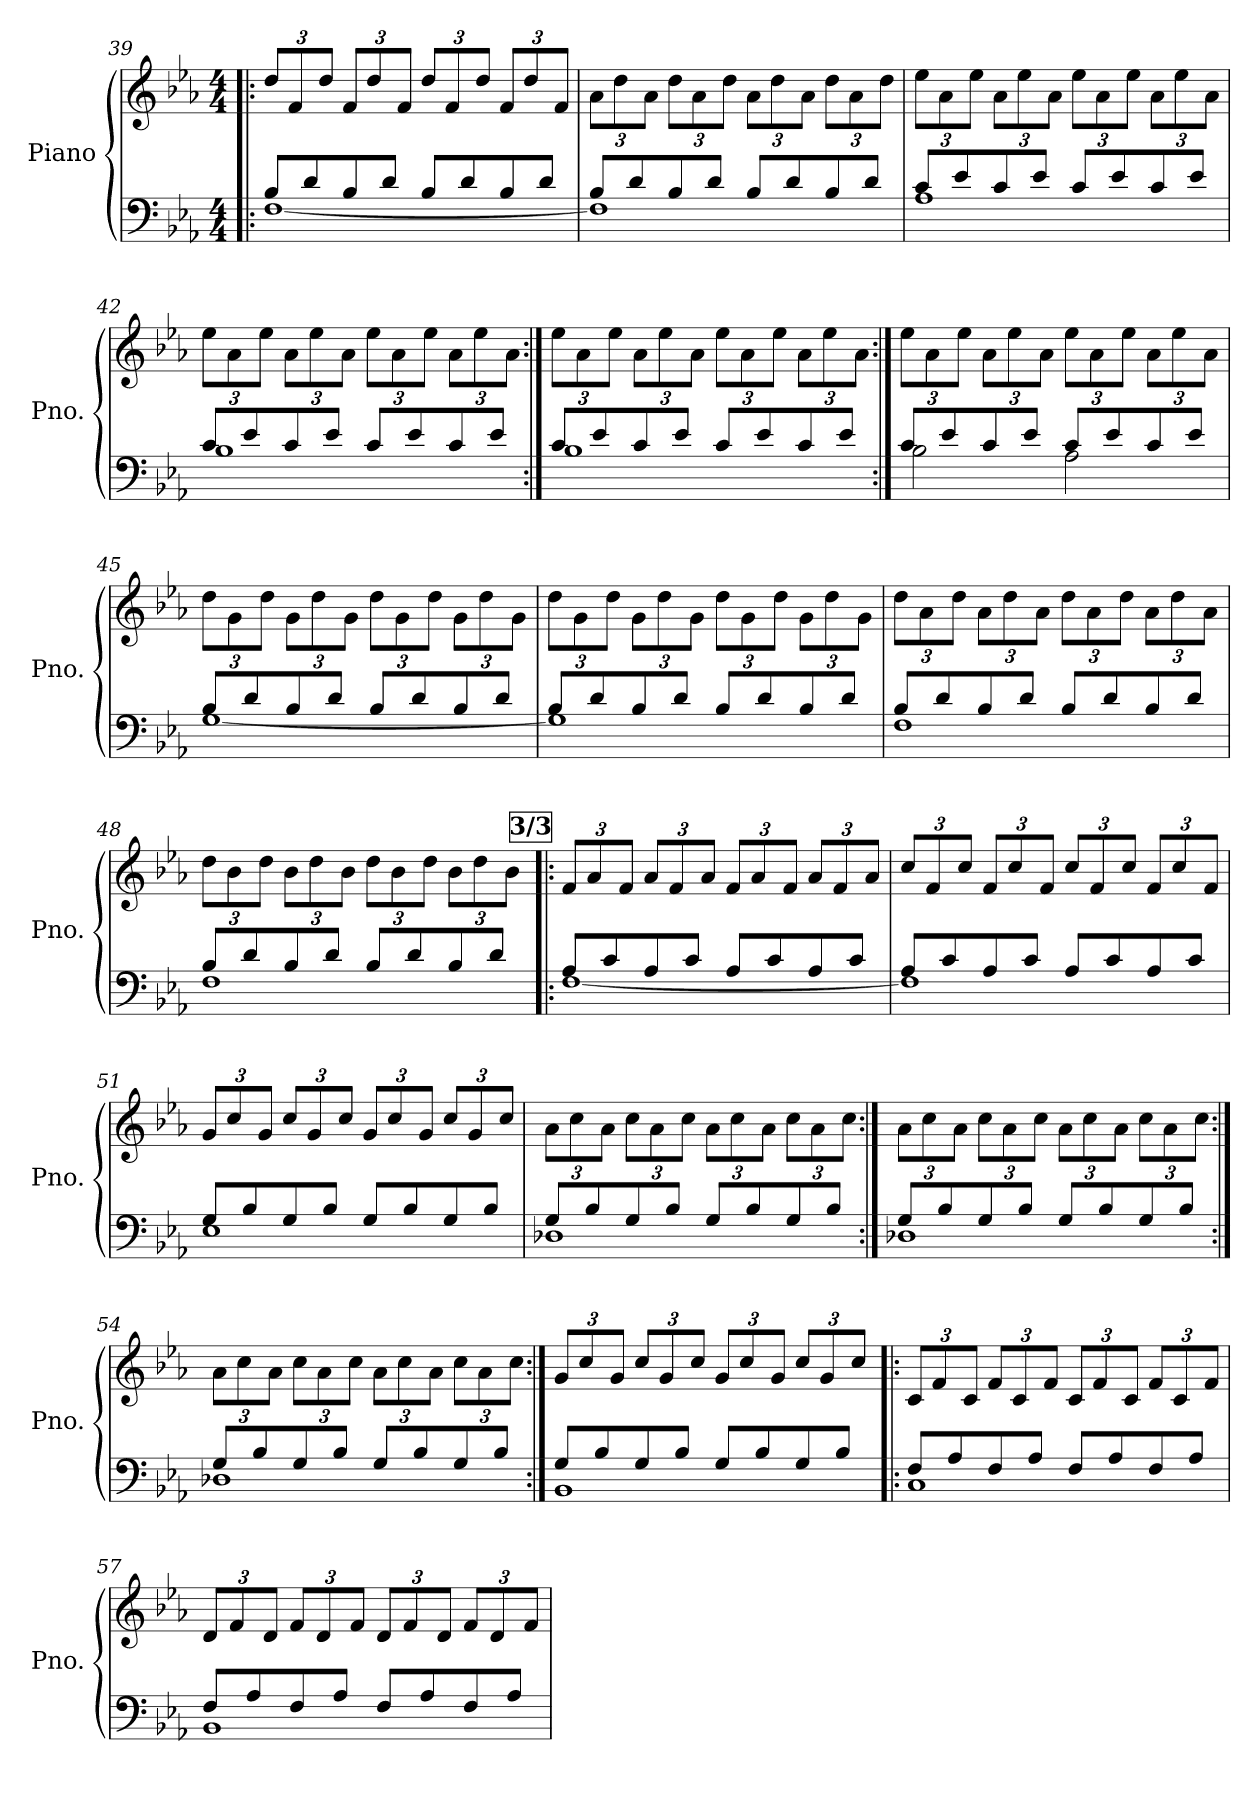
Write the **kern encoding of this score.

**kern	**kern
*part1	*part1
*staff2	*staff1
*I"Piano	*
*I'Pno.	*
*clefF4	*clefG2
*k[b-e-a-]	*k[b-e-a-]
*M4/4	*M4/4
=39!|:	=39!|:
*^	*
*	*	*Xbrackettup
8B-/L	[1F	12dd/L
.	.	12f/
8d/	.	.
.	.	12dd/J
8B-/	.	12f/L
.	.	12dd/
8d/J	.	.
.	.	12f/J
8B-/L	.	12dd/L
.	.	12f/
8d/	.	.
.	.	12dd/J
8B-/	.	12f/L
.	.	12dd/
8d/J	.	.
.	.	12f/J
=40	=40	=40
8B-/L	1F]	12a-\L
.	.	12dd\
8d/	.	.
.	.	12a-\J
8B-/	.	12dd\L
.	.	12a-\
8d/J	.	.
.	.	12dd\J
8B-/L	.	12a-\L
.	.	12dd\
8d/	.	.
.	.	12a-\J
8B-/	.	12dd\L
.	.	12a-\
8d/J	.	.
.	.	12dd\J
=41	=41	=41
8c/L	1A-	12ee-\L
.	.	12a-\
8e-/	.	.
.	.	12ee-\J
8c/	.	12a-\L
.	.	12ee-\
8e-/J	.	.
.	.	12a-\J
8c/L	.	12ee-\L
.	.	12a-\
8e-/	.	.
.	.	12ee-\J
8c/	.	12a-\L
.	.	12ee-\
8e-/J	.	.
.	.	12a-\J
=42	=42	=42
8c/L	1B-	12ee-\L
.	.	12a-\
8e-/	.	.
.	.	12ee-\J
8c/	.	12a-\L
.	.	12ee-\
8e-/J	.	.
.	.	12a-\J
8c/L	.	12ee-\L
.	.	12a-\
8e-/	.	.
.	.	12ee-\J
8c/	.	12a-\L
.	.	12ee-\
8e-/J	.	.
.	.	12a-\J
=43:|!	=43:|!	=43:|!
8c/L	1B-	12ee-\L
.	.	12a-\
8e-/	.	.
.	.	12ee-\J
8c/	.	12a-\L
.	.	12ee-\
8e-/J	.	.
.	.	12a-\J
8c/L	.	12ee-\L
.	.	12a-\
8e-/	.	.
.	.	12ee-\J
8c/	.	12a-\L
.	.	12ee-\
8e-/J	.	.
.	.	12a-\J
=44:|!	=44:|!	=44:|!
8c/L	2B-\	12ee-\L
.	.	12a-\
8e-/	.	.
.	.	12ee-\J
8c/	.	12a-\L
.	.	12ee-\
8e-/J	.	.
.	.	12a-\J
8c/L	2A-\	12ee-\L
.	.	12a-\
8e-/	.	.
.	.	12ee-\J
8c/	.	12a-\L
.	.	12ee-\
8e-/J	.	.
.	.	12a-\J
=45	=45	=45
8B-/L	[1G	12dd\L
.	.	12g\
8d/	.	.
.	.	12dd\J
8B-/	.	12g\L
.	.	12dd\
8d/J	.	.
.	.	12g\J
8B-/L	.	12dd\L
.	.	12g\
8d/	.	.
.	.	12dd\J
8B-/	.	12g\L
.	.	12dd\
8d/J	.	.
.	.	12g\J
=46	=46	=46
8B-/L	1G]	12dd\L
.	.	12g\
8d/	.	.
.	.	12dd\J
8B-/	.	12g\L
.	.	12dd\
8d/J	.	.
.	.	12g\J
8B-/L	.	12dd\L
.	.	12g\
8d/	.	.
.	.	12dd\J
8B-/	.	12g\L
.	.	12dd\
8d/J	.	.
.	.	12g\J
=47	=47	=47
8B-/L	1F	12dd\L
.	.	12a-\
8d/	.	.
.	.	12dd\J
8B-/	.	12a-\L
.	.	12dd\
8d/J	.	.
.	.	12a-\J
8B-/L	.	12dd\L
.	.	12a-\
8d/	.	.
.	.	12dd\J
8B-/	.	12a-\L
.	.	12dd\
8d/J	.	.
.	.	12a-\J
=48	=48	=48
8B-/L	1F	12dd\L
.	.	12b-\
8d/	.	.
.	.	12dd\J
8B-/	.	12b-\L
.	.	12dd\
8d/J	.	.
.	.	12b-\J
8B-/L	.	12dd\L
.	.	12b-\
8d/	.	.
.	.	12dd\J
8B-/	.	12b-\L
.	.	12dd\
8d/J	.	.
.	.	12b-\J
!!LO:REH:place=s1:a:B:fs=14:t=3/3
=49!|:	=49!|:	=49!|:
8A-/L	[1F	12f/L
.	.	12a-/
8c/	.	.
.	.	12f/J
8A-/	.	12a-/L
.	.	12f/
8c/J	.	.
.	.	12a-/J
8A-/L	.	12f/L
.	.	12a-/
8c/	.	.
.	.	12f/J
8A-/	.	12a-/L
.	.	12f/
8c/J	.	.
.	.	12a-/J
=50	=50	=50
8A-/L	1F]	12cc/L
.	.	12f/
8c/	.	.
.	.	12cc/J
8A-/	.	12f/L
.	.	12cc/
8c/J	.	.
.	.	12f/J
8A-/L	.	12cc/L
.	.	12f/
8c/	.	.
.	.	12cc/J
8A-/	.	12f/L
.	.	12cc/
8c/J	.	.
.	.	12f/J
=51	=51	=51
8G/L	1E-	12g/L
.	.	12cc/
8B-/	.	.
.	.	12g/J
8G/	.	12cc/L
.	.	12g/
8B-/J	.	.
.	.	12cc/J
8G/L	.	12g/L
.	.	12cc/
8B-/	.	.
.	.	12g/J
8G/	.	12cc/L
.	.	12g/
8B-/J	.	.
.	.	12cc/J
=52	=52	=52
8G/L	1D-X	12a-\L
.	.	12cc\
8B-/	.	.
.	.	12a-\J
8G/	.	12cc\L
.	.	12a-\
8B-/J	.	.
.	.	12cc\J
8G/L	.	12a-\L
.	.	12cc\
8B-/	.	.
.	.	12a-\J
8G/	.	12cc\L
.	.	12a-\
8B-/J	.	.
.	.	12cc\J
=53:|!	=53:|!	=53:|!
8G/L	1D-X	12a-\L
.	.	12cc\
8B-/	.	.
.	.	12a-\J
8G/	.	12cc\L
.	.	12a-\
8B-/J	.	.
.	.	12cc\J
8G/L	.	12a-\L
.	.	12cc\
8B-/	.	.
.	.	12a-\J
8G/	.	12cc\L
.	.	12a-\
8B-/J	.	.
.	.	12cc\J
=54:|!	=54:|!	=54:|!
8G/L	1D-X	12a-\L
.	.	12cc\
8B-/	.	.
.	.	12a-\J
8G/	.	12cc\L
.	.	12a-\
8B-/J	.	.
.	.	12cc\J
8G/L	.	12a-\L
.	.	12cc\
8B-/	.	.
.	.	12a-\J
8G/	.	12cc\L
.	.	12a-\
8B-/J	.	.
.	.	12cc\J
=55:|!	=55:|!	=55:|!
8G/L	1BB-	12g/L
.	.	12cc/
8B-/	.	.
.	.	12g/J
8G/	.	12cc/L
.	.	12g/
8B-/J	.	.
.	.	12cc/J
8G/L	.	12g/L
.	.	12cc/
8B-/	.	.
.	.	12g/J
8G/	.	12cc/L
.	.	12g/
8B-/J	.	.
.	.	12cc/J
=56!|:	=56!|:	=56!|:
8F/L	1C	12c/L
.	.	12f/
8A-/	.	.
.	.	12c/J
8F/	.	12f/L
.	.	12c/
8A-/J	.	.
.	.	12f/J
8F/L	.	12c/L
.	.	12f/
8A-/	.	.
.	.	12c/J
8F/	.	12f/L
.	.	12c/
8A-/J	.	.
.	.	12f/J
=57	=57	=57
8F/L	1BB-	12d/L
.	.	12f/
8A-/	.	.
.	.	12d/J
8F/	.	12f/L
.	.	12d/
8A-/J	.	.
.	.	12f/J
8F/L	.	12d/L
.	.	12f/
8A-/	.	.
.	.	12d/J
8F/	.	12f/L
.	.	12d/
8A-/J	.	.
.	.	12f/J
*v	*v	*
=	=
*-	*-
